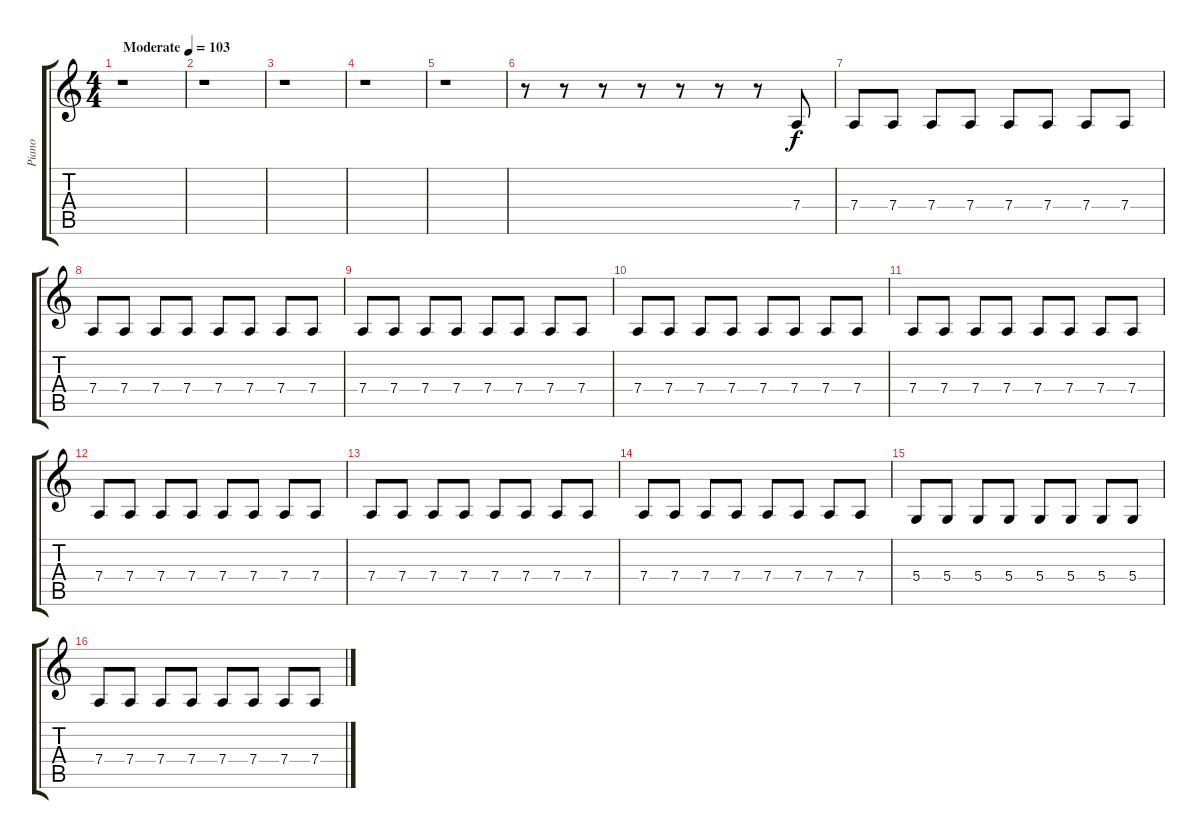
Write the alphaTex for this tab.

\track ("Piano" "Piano") {instrument acousticgrandpiano}
\staff {score tabs}
\tuning (E4 B3 G3 D3 A2 E2) {hide}
\ts (4 4)
\tempo (103 "Moderate")
\clef g2
\ks c
r.1{dy f instrument acousticgrandpiano} |
r.1 |
r.1 |
r.1 |
r.1 |
r.8 r.8 r.8 r.8 r.8 r.8 r.8 7.4.8 |
7.4.8 7.4.8 7.4.8 7.4.8 7.4.8 7.4.8 7.4.8 7.4.8 |
7.4.8 7.4.8 7.4.8 7.4.8 7.4.8 7.4.8 7.4.8 7.4.8 |
7.4.8 7.4.8 7.4.8 7.4.8 7.4.8 7.4.8 7.4.8 7.4.8 |
7.4.8 7.4.8 7.4.8 7.4.8 7.4.8 7.4.8 7.4.8 7.4.8 |
7.4.8 7.4.8 7.4.8 7.4.8 7.4.8 7.4.8 7.4.8 7.4.8 |
7.4.8 7.4.8 7.4.8 7.4.8 7.4.8 7.4.8 7.4.8 7.4.8 |
7.4.8 7.4.8 7.4.8 7.4.8 7.4.8 7.4.8 7.4.8 7.4.8 |
7.4.8 7.4.8 7.4.8 7.4.8 7.4.8 7.4.8 7.4.8 7.4.8 |
5.4.8 5.4.8 5.4.8 5.4.8 5.4.8 5.4.8 5.4.8 5.4.8 |
7.4.8 7.4.8 7.4.8 7.4.8 7.4.8 7.4.8 7.4.8 7.4.8
